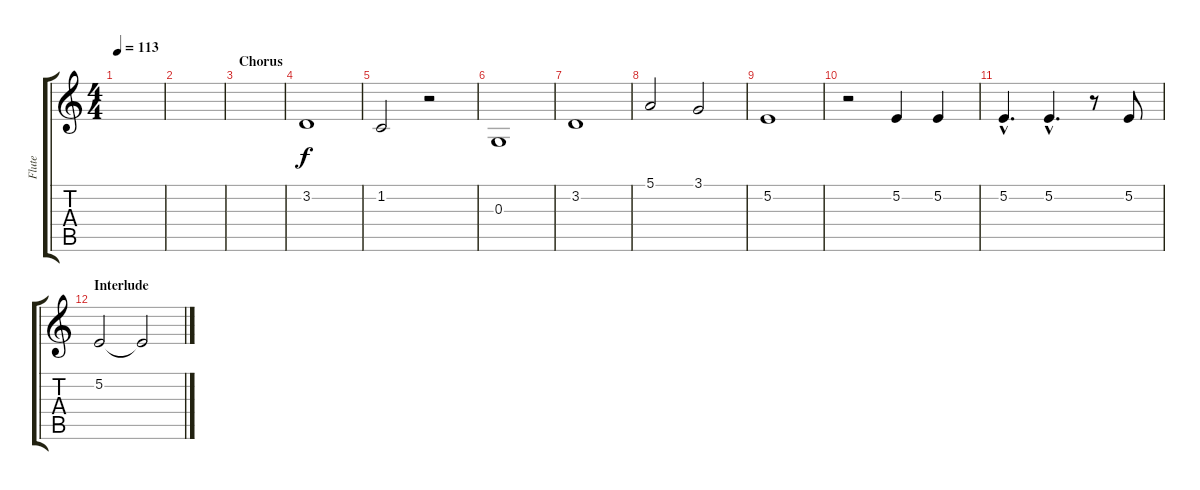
\track ("Flute" "Flute") {instrument panflute}
\staff {score tabs}
\tuning (E4 B3 G3 D3 A2 E2) {hide}
\ts (4 4)
\tempo 113
\clef g2
\ks c
|
|
\section ("" "Chorus")
|
3.2.1{dy f} |
1.2.2 r.2 |
0.3.1 |
3.2.1 |
5.1.2 3.1.2 |
5.2.1 |
r.2 5.2.4 5.2.4 |
5.2{hac}.4{d} 5.2{hac}.4{d} r.8{volume 5} 5.2.8{volume 8} |
\section ("" "Interlude")
5.2.2{volume 10} 5.2{t}.2{volume 3}
